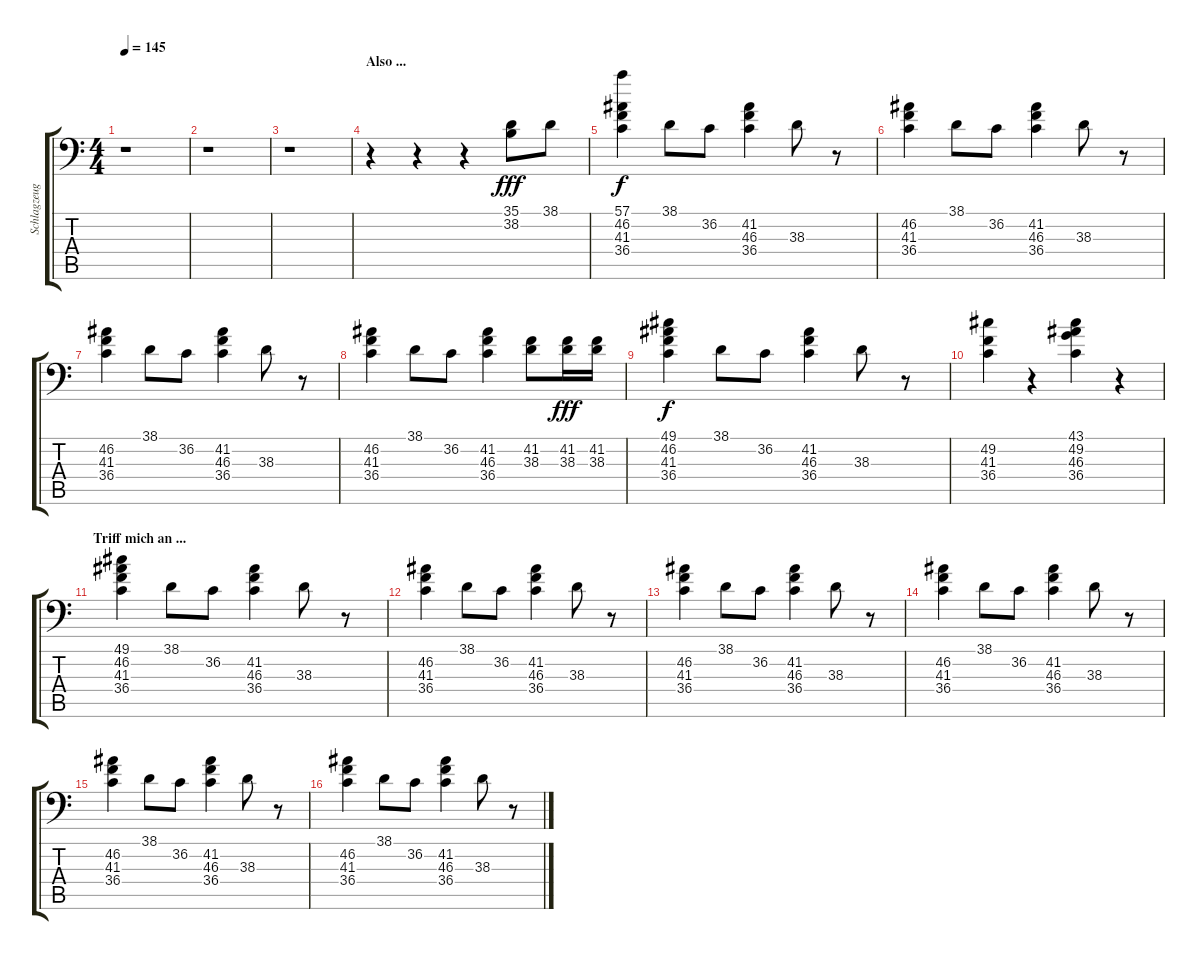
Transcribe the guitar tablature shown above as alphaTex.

\track ("Schlagzeug" "Schlagzeug") {instrument acousticgrandpiano}
\staff {score tabs}
\tuning (C-1 C-1 C-1 C-1 C-1 C-1) {hide}
\ts (4 4)
\tempo 145
\clef f4
\ks c
r.1{dy fff} |
r.1 |
r.1 |
\section ("" "Also ...")
r.4 r.4 r.4 (35.1 38.2).8 38.1.8 |
(57.1 46.2 41.3 36.4).4{dy f} 38.1.8 36.2.8 (41.2 46.3 36.4).4 38.3.8 r.8 |
(46.2 41.3 36.4).4 38.1.8 36.2.8 (41.2 46.3 36.4).4 38.3.8 r.8 |
(46.2 41.3 36.4).4 38.1.8 36.2.8 (41.2 46.3 36.4).4 38.3.8 r.8 |
(46.2 41.3 36.4).4 38.1.8 36.2.8 (41.2 46.3 36.4).4 (41.2 38.3).8 (41.2 38.3).16{dy fff} (41.2 38.3).16 |
(49.1 46.2 41.3 36.4).4{dy f} 38.1.8 36.2.8 (41.2 46.3 36.4).4 38.3.8 r.8 |
(49.2 41.3 36.4).4 r.4 (43.1 49.2 46.3 36.4).4 r.4 |
\section ("" "Triff mich an ...")
(49.1 46.2 41.3 36.4).4 38.1.8 36.2.8 (41.2 46.3 36.4).4 38.3.8 r.8 |
(46.2 41.3 36.4).4 38.1.8 36.2.8 (41.2 46.3 36.4).4 38.3.8 r.8 |
(46.2 41.3 36.4).4 38.1.8 36.2.8 (41.2 46.3 36.4).4 38.3.8 r.8 |
(46.2 41.3 36.4).4 38.1.8 36.2.8 (41.2 46.3 36.4).4 38.3.8 r.8 |
(46.2 41.3 36.4).4 38.1.8 36.2.8 (41.2 46.3 36.4).4 38.3.8 r.8 |
(46.2 41.3 36.4).4 38.1.8 36.2.8 (41.2 46.3 36.4).4 38.3.8 r.8
